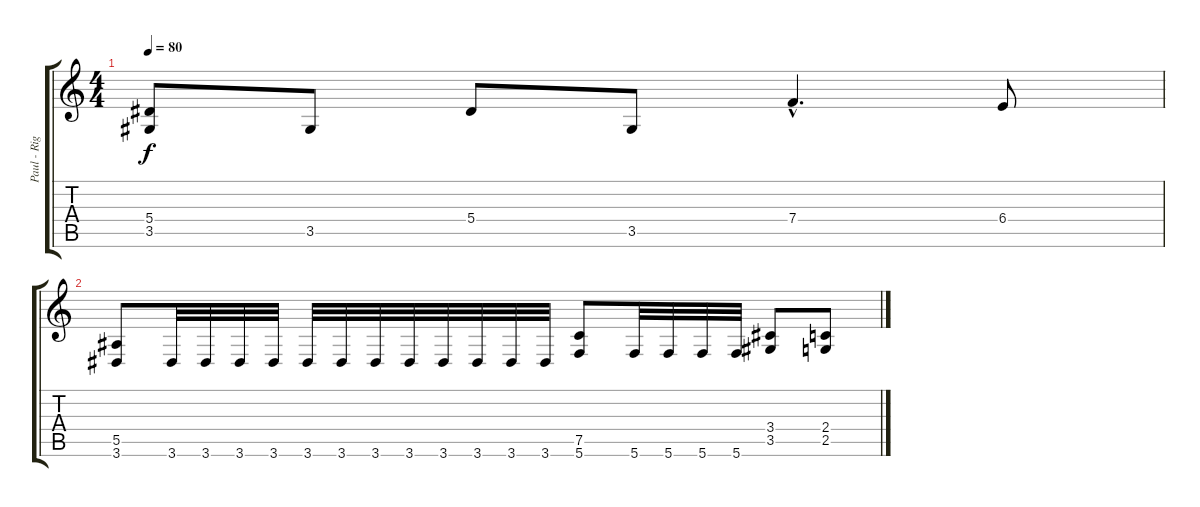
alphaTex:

\track ("Paul - Right" "Paul - Rig") {instrument distortionguitar}
\staff {score tabs}
\tuning (C4 G3 Eb3 Bb2 F2 C2) {hide}
\ts (4 4)
\tempo 80
\clef g2
\ks c
(5.4 3.5).8{dy f} 3.5.8 5.4.8 3.5.8 7.4{hac}.4{d} 6.4.8 |
(5.5 3.6).8 3.6.32 3.6.32 3.6.32 3.6.32 3.6.32 3.6.32 3.6.32 3.6.32 3.6.32 3.6.32 3.6.32 3.6.32 (7.5 5.6).8 5.6.32 5.6.32 5.6.32 5.6.32 (3.4 3.5).8 (2.4 2.5).8
